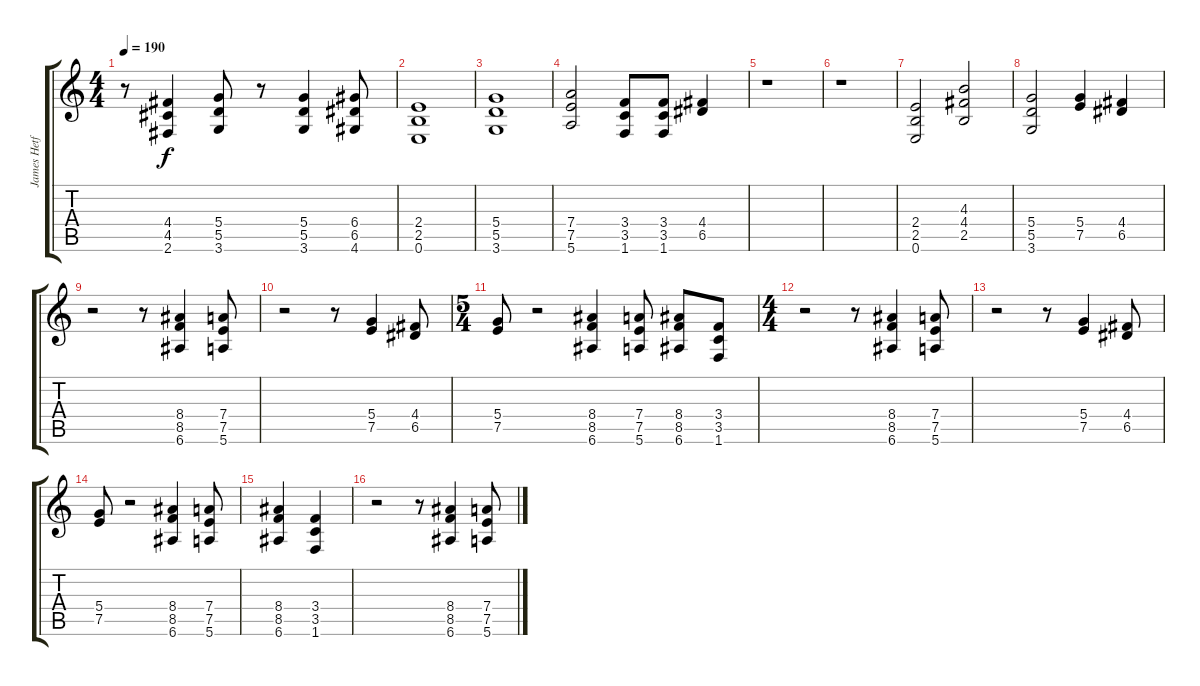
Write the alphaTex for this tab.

\track ("James Hetfield" "James Hetf") {instrument distortionguitar}
\staff {score tabs}
\tuning (E4 B3 G3 D3 A2 E2) {hide}
\ts (4 4)
\tempo 190
\clef g2
\ks c
r.8{dy f} (4.4 4.5 2.6).4 (5.4 5.5 3.6).8 r.8 (5.4 5.5 3.6).4 (6.4 6.5 4.6).8 |
(2.4 2.5 0.6).1 |
(5.4 5.5 3.6).1 |
(7.4 7.5 5.6).2 (3.4 3.5 1.6).8 (3.4 3.5 1.6).8 (4.4 6.5).4 |
r.1 |
r.1 |
(2.4 2.5 0.6).2 (4.3 4.4 2.5).2 |
(5.4 5.5 3.6).2 (5.4 7.5).4 (4.4 6.5).4 |
r.2 r.8 (8.4 8.5 6.6).4 (7.4 7.5 5.6).8 |
r.2 r.8 (5.4 7.5).4 (4.4 6.5).8 |
\ts (5 4)
(5.4 7.5).8 r.2 (8.4 8.5 6.6).4 (7.4 7.5 5.6).8 (8.4 8.5 6.6).8 (3.4 3.5 1.6).8 |
\ts (4 4)
r.2 r.8 (8.4 8.5 6.6).4 (7.4 7.5 5.6).8 |
r.2 r.8 (5.4 7.5).4 (4.4 6.5).8 |
(5.4 7.5).8 r.2 (8.4 8.5 6.6).4 (7.4 7.5 5.6).8 |
(8.4 8.5 6.6).4 (3.4 3.5 1.6).4 |
r.2 r.8 (8.4 8.5 6.6).4 (7.4 7.5 5.6).8
